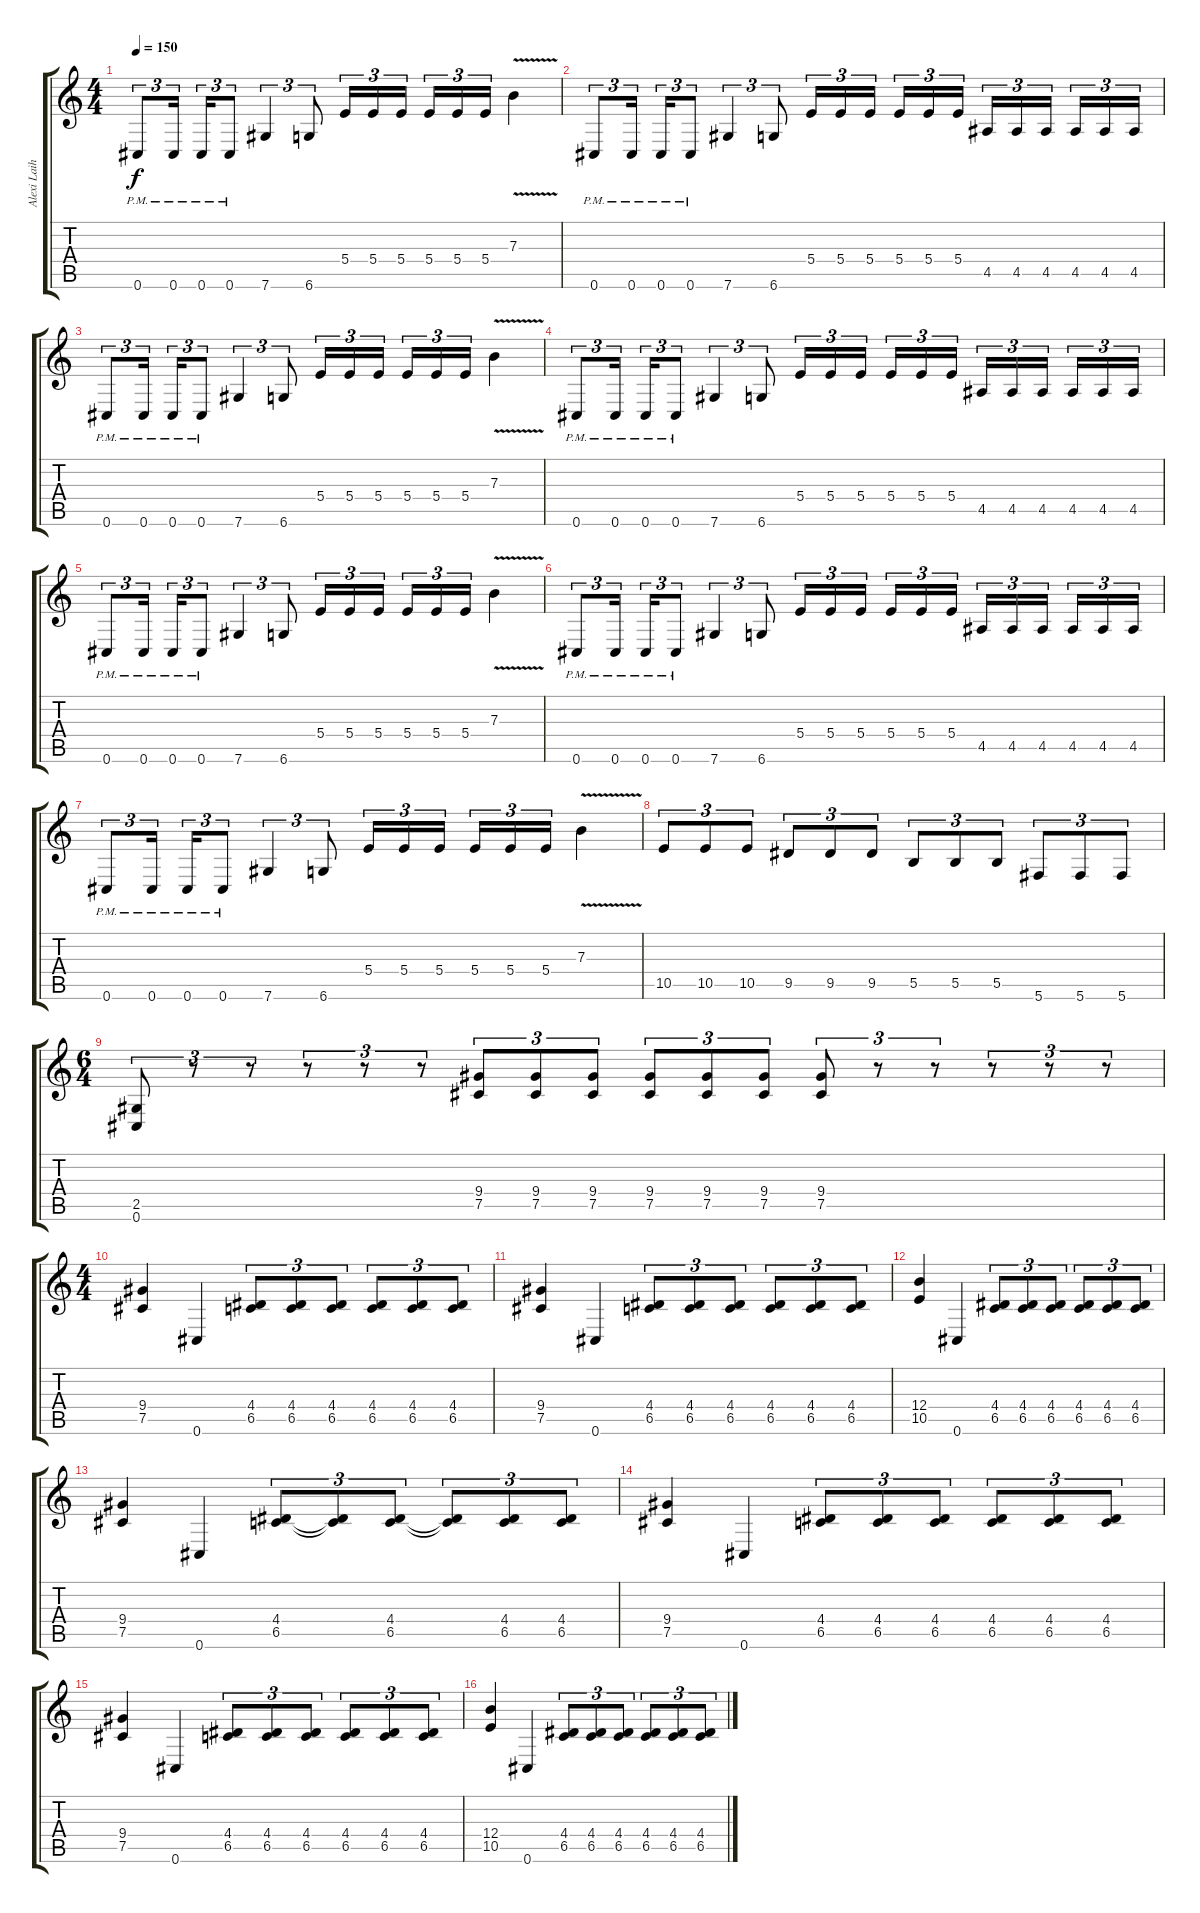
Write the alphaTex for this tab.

\track ("Alexi Laiho" "Alexi Laih") {instrument distortionguitar}
\staff {score tabs}
\tuning (Db4 Ab3 E3 B2 Gb2 Db2) {hide}
\ts (4 4)
\tempo 150
\clef g2
\ks c
0.6{pm}.8{tu (3 2) dy f} 0.6{pm}.16{tu (3 2) beam splitsecondary} 0.6{pm}.16{tu (3 2)} 0.6{pm}.8{tu (3 2)} 7.6.4{tu (3 2)} 6.6.8{tu (3 2)} 5.4.16{tu (3 2)} 5.4.16{tu (3 2)} 5.4.16{tu (3 2) beam splitsecondary} 5.4.16{tu (3 2)} 5.4.16{tu (3 2)} 5.4.16{tu (3 2)} 7.3{v}.4 |
0.6{pm}.8{tu (3 2)} 0.6{pm}.16{tu (3 2) beam splitsecondary} 0.6{pm}.16{tu (3 2)} 0.6{pm}.8{tu (3 2)} 7.6.4{tu (3 2)} 6.6.8{tu (3 2)} 5.4.16{tu (3 2)} 5.4.16{tu (3 2)} 5.4.16{tu (3 2) beam splitsecondary} 5.4.16{tu (3 2)} 5.4.16{tu (3 2)} 5.4.16{tu (3 2)} 4.5.16{tu (3 2)} 4.5.16{tu (3 2)} 4.5.16{tu (3 2) beam splitsecondary} 4.5.16{tu (3 2)} 4.5.16{tu (3 2)} 4.5.16{tu (3 2)} |
0.6{pm}.8{tu (3 2)} 0.6{pm}.16{tu (3 2) beam splitsecondary} 0.6{pm}.16{tu (3 2)} 0.6{pm}.8{tu (3 2)} 7.6.4{tu (3 2)} 6.6.8{tu (3 2)} 5.4.16{tu (3 2)} 5.4.16{tu (3 2)} 5.4.16{tu (3 2) beam splitsecondary} 5.4.16{tu (3 2)} 5.4.16{tu (3 2)} 5.4.16{tu (3 2)} 7.3{v}.4 |
0.6{pm}.8{tu (3 2)} 0.6{pm}.16{tu (3 2) beam splitsecondary} 0.6{pm}.16{tu (3 2)} 0.6{pm}.8{tu (3 2)} 7.6.4{tu (3 2)} 6.6.8{tu (3 2)} 5.4.16{tu (3 2)} 5.4.16{tu (3 2)} 5.4.16{tu (3 2) beam splitsecondary} 5.4.16{tu (3 2)} 5.4.16{tu (3 2)} 5.4.16{tu (3 2)} 4.5.16{tu (3 2)} 4.5.16{tu (3 2)} 4.5.16{tu (3 2) beam splitsecondary} 4.5.16{tu (3 2)} 4.5.16{tu (3 2)} 4.5.16{tu (3 2)} |
0.6{pm}.8{tu (3 2)} 0.6{pm}.16{tu (3 2) beam splitsecondary} 0.6{pm}.16{tu (3 2)} 0.6{pm}.8{tu (3 2)} 7.6.4{tu (3 2)} 6.6.8{tu (3 2)} 5.4.16{tu (3 2)} 5.4.16{tu (3 2)} 5.4.16{tu (3 2) beam splitsecondary} 5.4.16{tu (3 2)} 5.4.16{tu (3 2)} 5.4.16{tu (3 2)} 7.3{v}.4 |
0.6{pm}.8{tu (3 2)} 0.6{pm}.16{tu (3 2) beam splitsecondary} 0.6{pm}.16{tu (3 2)} 0.6{pm}.8{tu (3 2)} 7.6.4{tu (3 2)} 6.6.8{tu (3 2)} 5.4.16{tu (3 2)} 5.4.16{tu (3 2)} 5.4.16{tu (3 2) beam splitsecondary} 5.4.16{tu (3 2)} 5.4.16{tu (3 2)} 5.4.16{tu (3 2)} 4.5.16{tu (3 2)} 4.5.16{tu (3 2)} 4.5.16{tu (3 2) beam splitsecondary} 4.5.16{tu (3 2)} 4.5.16{tu (3 2)} 4.5.16{tu (3 2)} |
0.6{pm}.8{tu (3 2)} 0.6{pm}.16{tu (3 2) beam splitsecondary} 0.6{pm}.16{tu (3 2)} 0.6{pm}.8{tu (3 2)} 7.6.4{tu (3 2)} 6.6.8{tu (3 2)} 5.4.16{tu (3 2)} 5.4.16{tu (3 2)} 5.4.16{tu (3 2) beam splitsecondary} 5.4.16{tu (3 2)} 5.4.16{tu (3 2)} 5.4.16{tu (3 2)} 7.3{v}.4 |
10.5.8{tu (3 2)} 10.5.8{tu (3 2)} 10.5.8{tu (3 2)} 9.5.8{tu (3 2)} 9.5.8{tu (3 2)} 9.5.8{tu (3 2)} 5.5.8{tu (3 2)} 5.5.8{tu (3 2)} 5.5.8{tu (3 2)} 5.6.8{tu (3 2)} 5.6.8{tu (3 2)} 5.6.8{tu (3 2)} |
\ts (6 4)
(2.5 0.6).8{tu (3 2)} r.8{tu (3 2)} r.8{tu (3 2)} r.8{tu (3 2)} r.8{tu (3 2)} r.8{tu (3 2)} (9.4 7.5).8{tu (3 2)} (9.4 7.5).8{tu (3 2)} (9.4 7.5).8{tu (3 2)} (9.4 7.5).8{tu (3 2)} (9.4 7.5).8{tu (3 2)} (9.4 7.5).8{tu (3 2)} (9.4 7.5).8{tu (3 2)} r.8{tu (3 2)} r.8{tu (3 2)} r.8{tu (3 2)} r.8{tu (3 2)} r.8{tu (3 2)} |
\ts (4 4)
(9.4 7.5).4 0.6.4 (4.4 6.5).8{tu (3 2)} (4.4 6.5).8{tu (3 2)} (4.4 6.5).8{tu (3 2)} (4.4 6.5).8{tu (3 2)} (4.4 6.5).8{tu (3 2)} (4.4 6.5).8{tu (3 2)} |
(9.4 7.5).4 0.6.4 (4.4 6.5).8{tu (3 2)} (4.4 6.5).8{tu (3 2)} (4.4 6.5).8{tu (3 2)} (4.4 6.5).8{tu (3 2)} (4.4 6.5).8{tu (3 2)} (4.4 6.5).8{tu (3 2)} |
(12.4 10.5).4 0.6.4 (4.4 6.5).8{tu (3 2)} (4.4 6.5).8{tu (3 2)} (4.4 6.5).8{tu (3 2)} (4.4 6.5).8{tu (3 2)} (4.4 6.5).8{tu (3 2)} (4.4 6.5).8{tu (3 2)} |
(9.4 7.5).4 0.6.4 (4.4 6.5).8{tu (3 2)} (4.4{t} 6.5{t}).8{tu (3 2)} (4.4 6.5).8{tu (3 2)} (4.4{t} 6.5{t}).8{tu (3 2)} (4.4 6.5).8{tu (3 2)} (4.4 6.5).8{tu (3 2)} |
(9.4 7.5).4 0.6.4 (4.4 6.5).8{tu (3 2)} (4.4 6.5).8{tu (3 2)} (4.4 6.5).8{tu (3 2)} (4.4 6.5).8{tu (3 2)} (4.4 6.5).8{tu (3 2)} (4.4 6.5).8{tu (3 2)} |
(9.4 7.5).4 0.6.4 (4.4 6.5).8{tu (3 2)} (4.4 6.5).8{tu (3 2)} (4.4 6.5).8{tu (3 2)} (4.4 6.5).8{tu (3 2)} (4.4 6.5).8{tu (3 2)} (4.4 6.5).8{tu (3 2)} |
(12.4 10.5).4 0.6.4 (4.4 6.5).8{tu (3 2)} (4.4 6.5).8{tu (3 2)} (4.4 6.5).8{tu (3 2)} (4.4 6.5).8{tu (3 2)} (4.4 6.5).8{tu (3 2)} (4.4 6.5).8{tu (3 2)}
